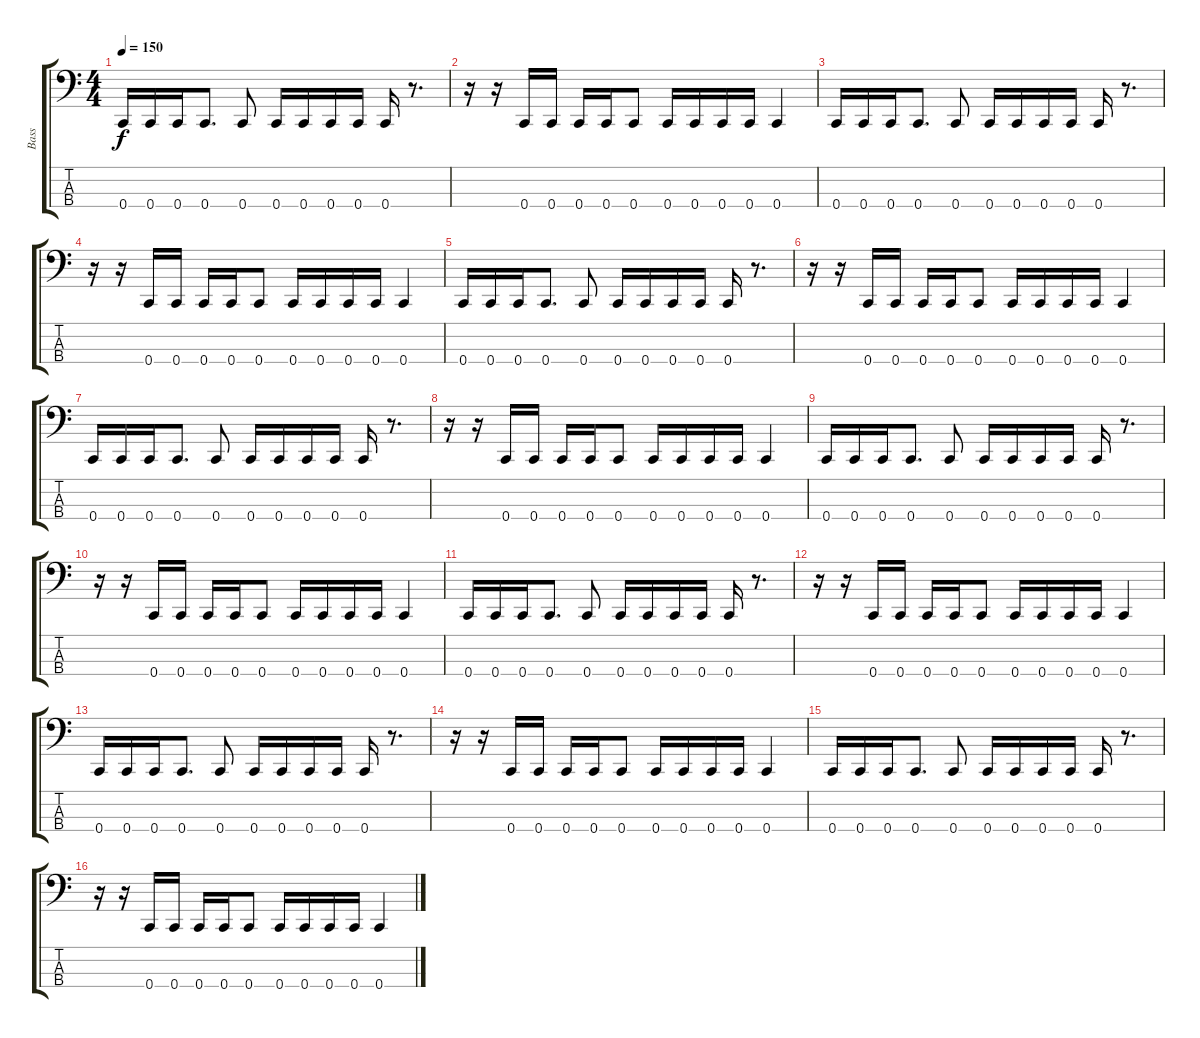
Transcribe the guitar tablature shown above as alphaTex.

\track ("Bass" "Bass") {instrument electricbasspick bank 1}
\staff {score tabs}
\tuning (F2 C2 G1 C1) {hide}
\ts (4 4)
\tempo 150
\clef f4
\ks c
0.4.16{dy f} 0.4.16 0.4.16 0.4.8{d} 0.4.8 0.4.16 0.4.16 0.4.16 0.4.16 0.4.16 r.8{d} |
r.16 r.16 0.4.16 0.4.16 0.4.16 0.4.16 0.4.8 0.4.16 0.4.16 0.4.16 0.4.16 0.4.4 |
0.4.16 0.4.16 0.4.16 0.4.8{d} 0.4.8 0.4.16 0.4.16 0.4.16 0.4.16 0.4.16 r.8{d} |
r.16 r.16 0.4.16 0.4.16 0.4.16 0.4.16 0.4.8 0.4.16 0.4.16 0.4.16 0.4.16 0.4.4 |
0.4.16 0.4.16 0.4.16 0.4.8{d} 0.4.8 0.4.16 0.4.16 0.4.16 0.4.16 0.4.16 r.8{d} |
r.16 r.16 0.4.16 0.4.16 0.4.16 0.4.16 0.4.8 0.4.16 0.4.16 0.4.16 0.4.16 0.4.4 |
0.4.16 0.4.16 0.4.16 0.4.8{d} 0.4.8 0.4.16 0.4.16 0.4.16 0.4.16 0.4.16 r.8{d} |
r.16 r.16 0.4.16 0.4.16 0.4.16 0.4.16 0.4.8 0.4.16 0.4.16 0.4.16 0.4.16 0.4.4 |
0.4.16 0.4.16 0.4.16 0.4.8{d} 0.4.8 0.4.16 0.4.16 0.4.16 0.4.16 0.4.16 r.8{d} |
r.16 r.16 0.4.16 0.4.16 0.4.16 0.4.16 0.4.8 0.4.16 0.4.16 0.4.16 0.4.16 0.4.4 |
0.4.16 0.4.16 0.4.16 0.4.8{d} 0.4.8 0.4.16 0.4.16 0.4.16 0.4.16 0.4.16 r.8{d} |
r.16 r.16 0.4.16 0.4.16 0.4.16 0.4.16 0.4.8 0.4.16 0.4.16 0.4.16 0.4.16 0.4.4 |
0.4.16 0.4.16 0.4.16 0.4.8{d} 0.4.8 0.4.16 0.4.16 0.4.16 0.4.16 0.4.16 r.8{d} |
r.16 r.16 0.4.16 0.4.16 0.4.16 0.4.16 0.4.8 0.4.16 0.4.16 0.4.16 0.4.16 0.4.4 |
0.4.16 0.4.16 0.4.16 0.4.8{d} 0.4.8 0.4.16 0.4.16 0.4.16 0.4.16 0.4.16 r.8{d} |
r.16 r.16 0.4.16 0.4.16 0.4.16 0.4.16 0.4.8 0.4.16 0.4.16 0.4.16 0.4.16 0.4.4
